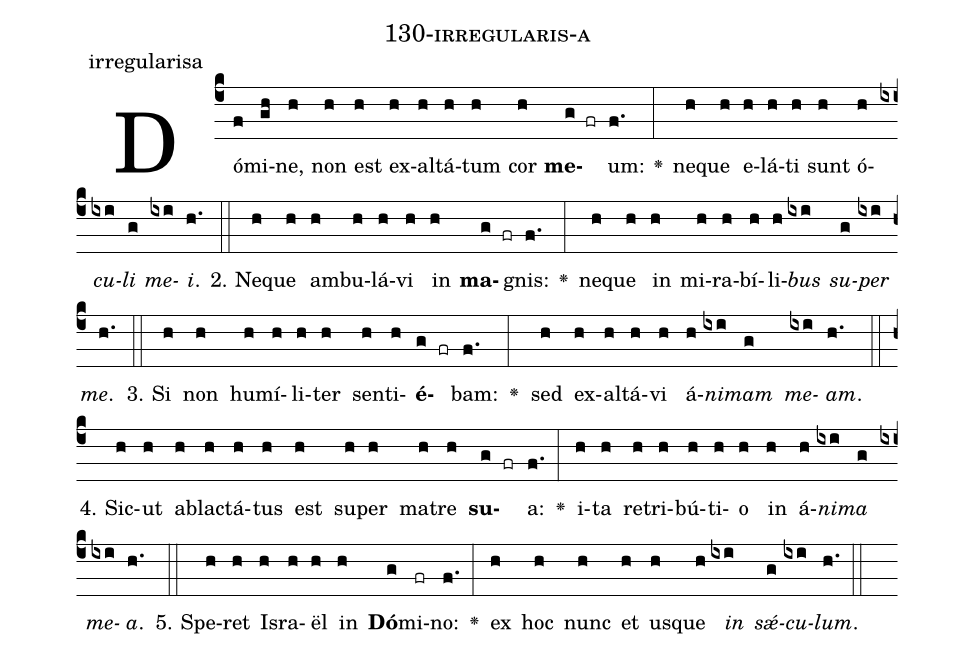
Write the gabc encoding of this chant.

name: 130-irregularis-a;
annotation: irregularisa;
%%
(c4)Dó(f)mi(gh)ne,(h) non(h) est(h) ex(h)al(h)tá(h)tum(h) cor(h) <b>me</b>(g fr)um:(f.) <v>\greheightstar</v>(:) ne(h)que(h) e(h)lá(h)ti(h) sunt(h) ó(h)<i>cu</i>(ixi)<i>li</i>(g) <i>me</i>(ixi)<i>i</i>.(h.) (::)
2. Ne(h)que(h) am(h)bu(h)lá(h)vi(h) in(h) <b>ma</b>(g fr)gnis:(f.) <v>\greheightstar</v>(:) ne(h)que(h) in(h) mi(h)ra(h)bí(h)li(h)<i>bus</i>(ixi) <i>su</i>(g)<i>per</i>(ixi) <i>me</i>.(h.) (::)
3. Si(h) non(h) hu(h)mí(h)li(h)ter(h) sen(h)ti(h)<b>é</b>(g fr)bam:(f.) <v>\greheightstar</v>(:) sed(h) ex(h)al(h)tá(h)vi(h) á(h)<i>ni</i>(ixi)<i>mam</i>(g) <i>me</i>(ixi)<i>am</i>.(h.) (::)
4. Sic(h)ut(h) ab(h)lac(h)tá(h)tus(h) est(h) su(h)per(h) ma(h)tre(h) <b>su</b>(g fr)a:(f.) <v>\greheightstar</v>(:) i(h)ta(h) re(h)tri(h)bú(h)ti(h)o(h) in(h) á(h)<i>ni</i>(ixi)<i>ma</i>(g) <i>me</i>(ixi)<i>a</i>.(h.) (::)
5. Spe(h)ret(h) Is(h)ra(h)ël(h) in(h) <b>Dó</b>(g)mi(fr)no:(f.) <v>\greheightstar</v>(:) ex(h) hoc(h) nunc(h) et(h) us(h)que(h) <i>in</i>(ixi) <i>sǽ</i>(g)<i>cu</i>(ixi)<i>lum</i>.(h.) (::)
